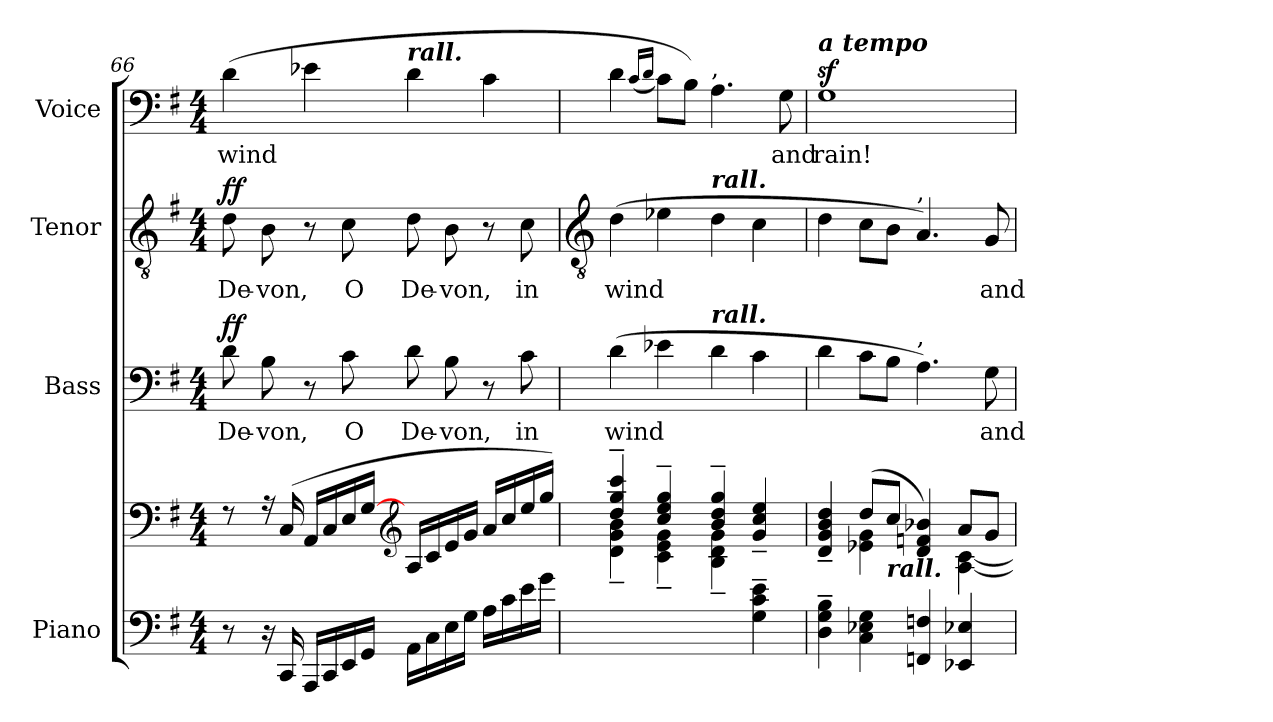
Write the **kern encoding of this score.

**kern	**kern	**kern	**text	**dynam	**kern	**text	**dynam	**kern	**text
*part4	*part4	*part3	*part3	*part3	*part2	*part2	*part2	*part1	*part1
*staff5	*staff4	*staff3	*staff3	*staff3	*staff2	*staff2	*staff2	*staff1	*staff1
*I"Piano	*	*I"Bass	*	*	*I"Tenor	*	*	*I"Voice	*
*	*	*I'B	*	*	*I'T	*	*	*	*
!!LO:LB:g=z
*clefF4	*clefF4	*clefF4	*	*	*clefGv2	*	*	*clefF4	*
*k[f#]	*k[f#]	*k[f#]	*	*	*k[f#]	*	*	*k[f#]	*
*G:	*G:	*G:	*	*	*G:	*	*	*G:	*
*M4/4	*M4/4	*M4/4	*	*	*M4/4	*	*	*M4/4	*
=66	=66	=66	=66	=66	=66	=66	=66	=66	=66
*	*^	*	*	*	*	*	*	*	*
!	!	!	!	!LO:LY:b	!LO:DY:b	!	!LO:LY:b	!LO:DY:b	!	!LO:LY:b
8r	8r	1ryy	8d	De-	ff	8d	De-	ff	(>4d	wind
!	!	!	!	!LO:LY:b	!	!	!LO:LY:b	!	!	!
16r	16r	.	8B	-von,	.	8B	-von,	.	.	.
16CC	(>16C/	.	.	.	.	.	.	.	.	.
16AAALL	16AA/LL	.	8r	.	.	8r	.	.	4e-X	.
16CC	16C/	.	.	.	.	.	.	.	.	.
!	!	!	!	!LO:LY:b	!	!	!LO:LY:b	!	!	!
16EE	16E/	.	8c	O	.	8c	O	.	.	.
16GGJJ	[16G/JJ	.	.	.	.	.	.	.	.	.
*	*clefG2	*	*	*	*	*	*	*	*	*
!	!	!	!	!	!	!	!	!	!LO:TX:a:Bi:t=rall.	!
!	!	!	!	!LO:LY:b	!	!	!LO:LY:b	!	!	!
16AALL	16A/LL	.	8d	De-	.	8d	De-	.	4d	.
16C	16c/	.	.	.	.	.	.	.	.	.
!	!	!	!	!LO:LY:b	!	!	!LO:LY:b	!	!	!
16E	16e/	.	8B	-von,	.	8B	-von,	.	.	.
16GJJ	16g/JJ	.	.	.	.	.	.	.	.	.
16ALL	16a/LL	.	8r	.	.	8r	.	.	4c	.
16c	16cc/	.	.	.	.	.	.	.	.	.
!	!	!	!	!LO:LY:b	!	!	!LO:LY:b	!	!	!
16e	16ee/	.	8c	in	.	8c	in	.	.	.
16gJJ	16gg/JJ)	.	.	.	.	.	.	.	.	.
!!LO:LB:g=z
=67	=67	=67	=67	=67	=67	=67	=67	=67	=67	=67
*	*	*	*	*	*	*clefGv2	*	*	*	*
!	!	!	!	!LO:LY:b	!	!	!LO:LY:b	!	!	!
2ryy	4dd/~ 4gg/~ 4ccc/~	4d\~ 4g\~ 4b\~	(>4d	wind	.	(>4d	wind	.	4d	.
.	.	.	.	.	.	.	.	.	(16qqc/LL	.
.	.	.	.	.	.	.	.	.	16qqd/JJ	.
.	4cc/~ 4ee/~ 4gg/~	4c\~ 4e\~ 4g\~	4e-X	.	.	4e-X	.	.	8cL)	.
.	.	.	.	.	.	.	.	.	8BJ)	.
!	!	!	!	!	!	!	!	!	!LO:TX:a:t=,	!
!	!	!	!	!	!	!LO:TX:a:Bi:t=rall.	!	!	!	!
!	!	!	!LO:TX:a:Bi:t=rall.	!	!	!	!	!	!	!
4ryy	4b/~ 4dd/~ 4gg/~	4B\~ 4d\~ 4g\~	4d	.	.	4d	.	.	4.A	.
4G~ 4c~ 4e~	4g/~ 4cc/~ 4ee/~	4ryy	4c	.	.	4c	.	.	.	.
!	!	!	!	!	!	!	!	!	!	!LO:LY:b
.	.	.	.	.	.	.	.	.	8G	and
!!LO:LB:g=z
=68	=68	=68	=68	=68	=68	=68	=68	=68	=68	=68
!	!	!	!	!	!	!	!	!	!LO:TX:a:Bi:t=a tempo	!
!	!	!	!	!	!	!	!	!	!	!LO:LY:b
4D~ 4G~ 4B~	4d~ 4g~ 4b~ 4dd~	4ryy	4d	.	.	4d	.	.	1Gz<	rain!
4C 4E-X 4G	(>8dd/L	4e-X\ 4g\	8cL	.	.	8cL	.	.	.	.
!	!LO:TX:b:Bi:t=rall.	!	!	!	!	!	!	!	!	!
.	8cc/J	.	8BJ	.	.	8BJ	.	.	.	.
!	!	!	!	!	!	!LO:TX:a:t=,	!	!	!	!
!	!	!	!LO:TX:a:t=,	!	!	!	!	!	!	!
4FFn 4Fn	4d 4fn 4b-X)	4ryy	4.A)	.	.	4.A)	.	.	.	.
4EE-X 4E-X	8aL	[4A\ [4c\	.	.	.	.	.	.	.	.
!	!	!	!	!LO:LY:b	!	!	!LO:LY:b	!	!	!
.	8gJ	.	8G	and	.	8G	and	.	.	.
*	*v	*v	*	*	*	*	*	*	*	*
=	=	=	=	=	=	=	=	=	=
*-	*-	*-	*-	*-	*-	*-	*-	*-	*-
